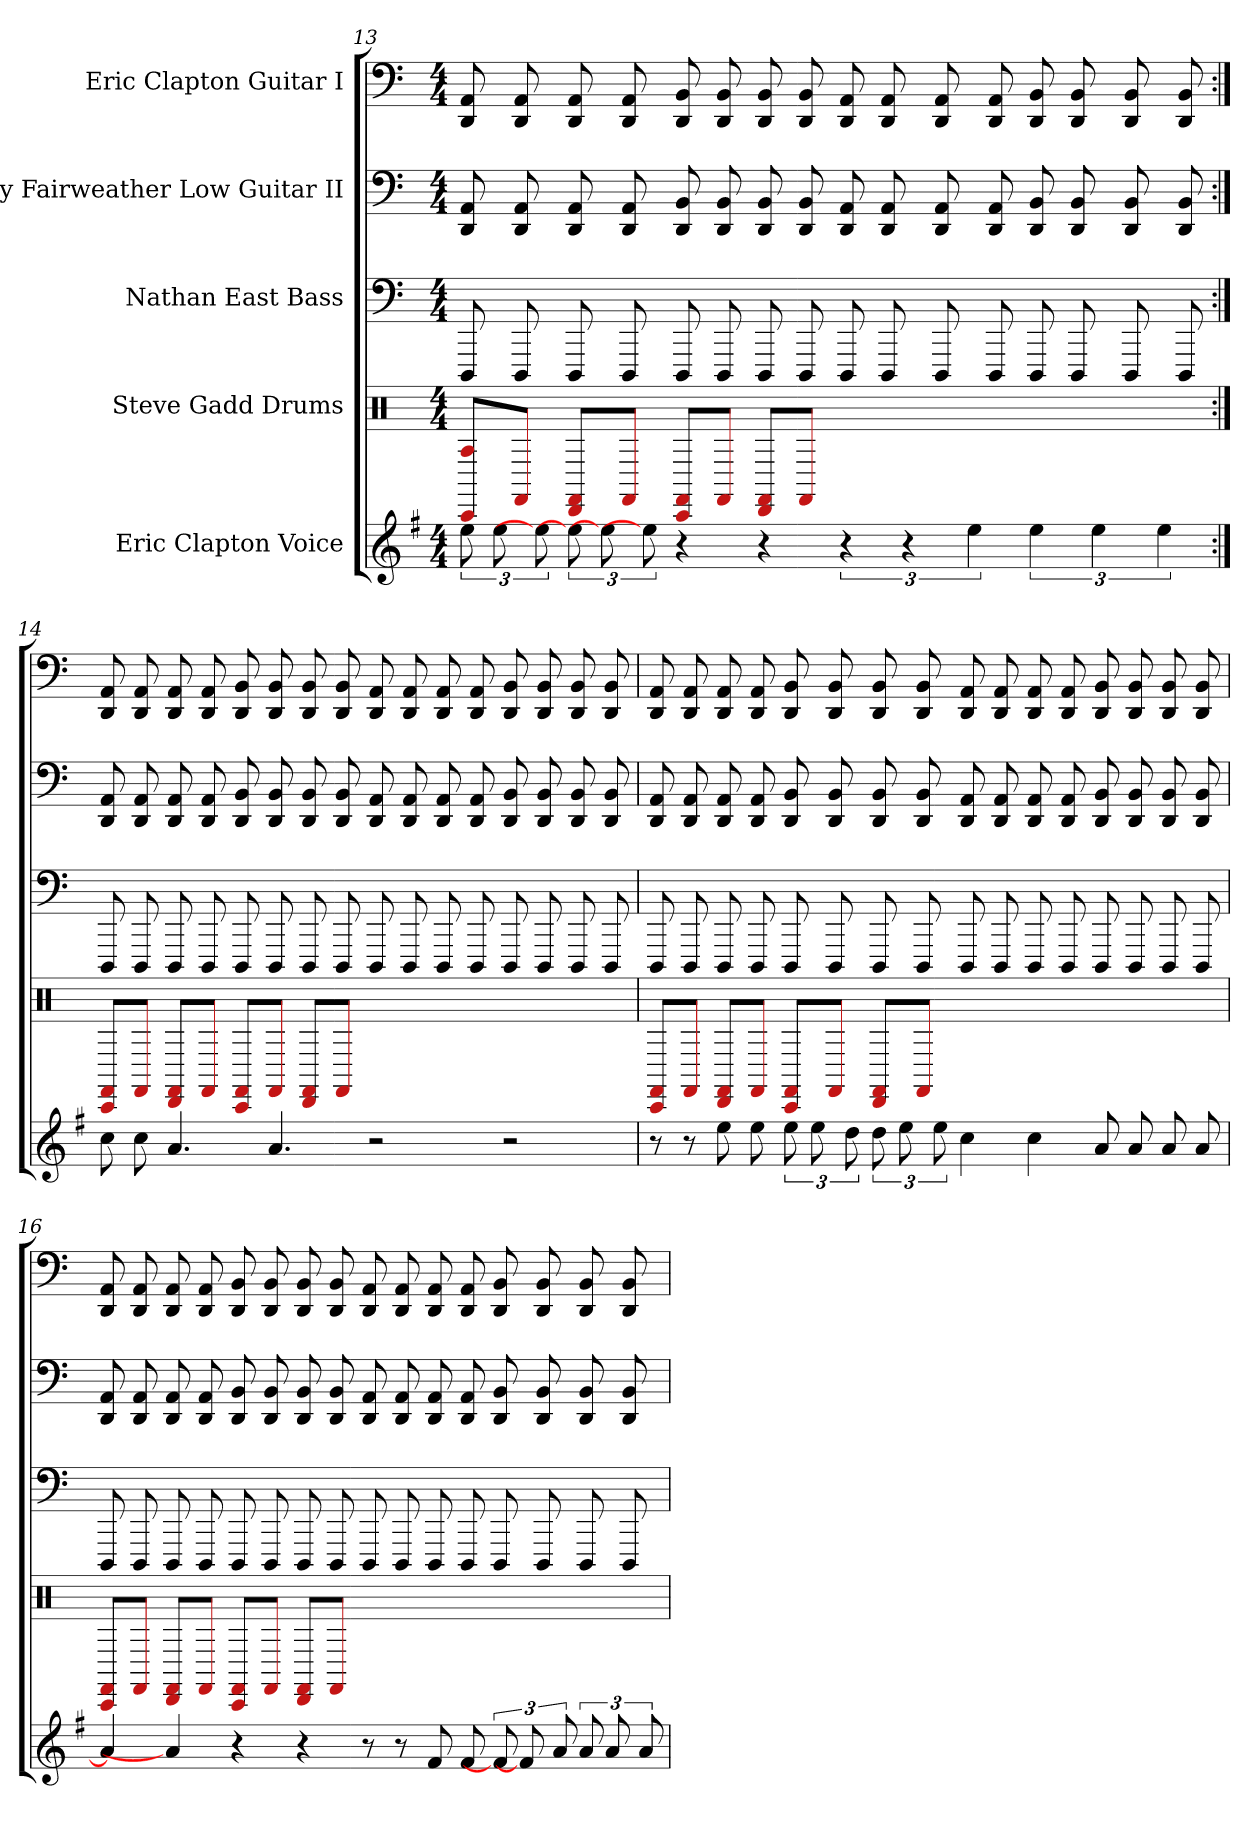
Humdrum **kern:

**kern	**kern	**kern	**kern	**kern
*part5	*part4	*part3	*part2	*part1
*staff5	*staff4	*staff3	*staff2	*staff1
*I"Eric Clapton Voice	*I"Steve Gadd Drums	*I"Nathan East Bass	*I"Andy Fairweather Low Guitar II	*I"Eric Clapton Guitar I
*	*clefX	*	*	*
*ITrd4c7	*	*	*	*
*k[]	*k[]	*k[]	*k[]	*k[]
*M4/4	*M4/4	*M4/4	*M4/4	*M4/4
=13	=13	=13	=13	=13
12a	8A/ 8CC/L	8DDD	8AA 8DD	8AA 8DD
12a	.	.	.	.
.	8FF#/J	8DDD	8AA 8DD	8AA 8DD
12a]	.	.	.	.
12a]	8FF#/ 8DD/L	8DDD	8AA 8DD	8AA 8DD
12a]	.	.	.	.
.	8FF#/J	8DDD	8AA 8DD	8AA 8DD
12a]	.	.	.	.
4r	8FF#/ 8CC/L	8DDD	8BB 8DD	8BB 8DD
.	8FF#/J	8DDD	8BB 8DD	8BB 8DD
4r	8FF#/ 8DD/L	8DDD	8BB 8DD	8BB 8DD
.	8FF#/J	8DDD	8BB 8DD	8BB 8DD
6r	1ryy	8DDD	8AA 8DD	8AA 8DD
.	.	8DDD	8AA 8DD	8AA 8DD
6r	.	.	.	.
.	.	8DDD	8AA 8DD	8AA 8DD
6a	.	.	.	.
.	.	8DDD	8AA 8DD	8AA 8DD
6a	.	8DDD	8BB 8DD	8BB 8DD
.	.	8DDD	8BB 8DD	8BB 8DD
6a	.	.	.	.
.	.	8DDD	8BB 8DD	8BB 8DD
6a	.	.	.	.
.	.	8DDD	8BB 8DD	8BB 8DD
=14:|!	=14:|!	=14:|!	=14:|!	=14:|!
8f	8FF#/ 8CC/L	8DDD	8AA 8DD	8AA 8DD
8f	8FF#/J	8DDD	8AA 8DD	8AA 8DD
4.d	8FF#/ 8DD/L	8DDD	8AA 8DD	8AA 8DD
.	8FF#/J	8DDD	8AA 8DD	8AA 8DD
.	8FF#/ 8CC/L	8DDD	8BB 8DD	8BB 8DD
4.d	8FF#/J	8DDD	8BB 8DD	8BB 8DD
.	8FF#/ 8DD/L	8DDD	8BB 8DD	8BB 8DD
.	8FF#/J	8DDD	8BB 8DD	8BB 8DD
2r	1ryy	8DDD	8AA 8DD	8AA 8DD
.	.	8DDD	8AA 8DD	8AA 8DD
.	.	8DDD	8AA 8DD	8AA 8DD
.	.	8DDD	8AA 8DD	8AA 8DD
2r	.	8DDD	8BB 8DD	8BB 8DD
.	.	8DDD	8BB 8DD	8BB 8DD
.	.	8DDD	8BB 8DD	8BB 8DD
.	.	8DDD	8BB 8DD	8BB 8DD
=15	=15	=15	=15	=15
8r	8FF#/ 8CC/L	8DDD	8AA 8DD	8AA 8DD
8r	8FF#/J	8DDD	8AA 8DD	8AA 8DD
8a	8FF#/ 8DD/L	8DDD	8AA 8DD	8AA 8DD
8a	8FF#/J	8DDD	8AA 8DD	8AA 8DD
12a	8FF#/ 8CC/L	8DDD	8BB 8DD	8BB 8DD
12a	.	.	.	.
.	8FF#/J	8DDD	8BB 8DD	8BB 8DD
12g	.	.	.	.
12g	8FF#/ 8DD/L	8DDD	8BB 8DD	8BB 8DD
12a	.	.	.	.
.	8FF#/J	8DDD	8BB 8DD	8BB 8DD
12a	.	.	.	.
4f	1ryy	8DDD	8AA 8DD	8AA 8DD
.	.	8DDD	8AA 8DD	8AA 8DD
4f	.	8DDD	8AA 8DD	8AA 8DD
.	.	8DDD	8AA 8DD	8AA 8DD
8d	.	8DDD	8BB 8DD	8BB 8DD
8d	.	8DDD	8BB 8DD	8BB 8DD
8d	.	8DDD	8BB 8DD	8BB 8DD
8d	.	8DDD	8BB 8DD	8BB 8DD
=16	=16	=16	=16	=16
4d]	8FF#/ 8CC/L	8DDD	8AA 8DD	8AA 8DD
.	8FF#/J	8DDD	8AA 8DD	8AA 8DD
4d]	8FF#/ 8DD/L	8DDD	8AA 8DD	8AA 8DD
.	8FF#/J	8DDD	8AA 8DD	8AA 8DD
4r	8FF#/ 8CC/L	8DDD	8BB 8DD	8BB 8DD
.	8FF#/J	8DDD	8BB 8DD	8BB 8DD
4r	8FF#/ 8DD/L	8DDD	8BB 8DD	8BB 8DD
.	8FF#/J	8DDD	8BB 8DD	8BB 8DD
8r	1ryy	8DDD	8AA 8DD	8AA 8DD
8r	.	8DDD	8AA 8DD	8AA 8DD
8B	.	8DDD	8AA 8DD	8AA 8DD
8B	.	8DDD	8AA 8DD	8AA 8DD
12B]	.	8DDD	8BB 8DD	8BB 8DD
12B]	.	.	.	.
.	.	8DDD	8BB 8DD	8BB 8DD
12d	.	.	.	.
12d	.	8DDD	8BB 8DD	8BB 8DD
12d	.	.	.	.
.	.	8DDD	8BB 8DD	8BB 8DD
12d	.	.	.	.
=	=	=	=	=
*-	*-	*-	*-	*-
